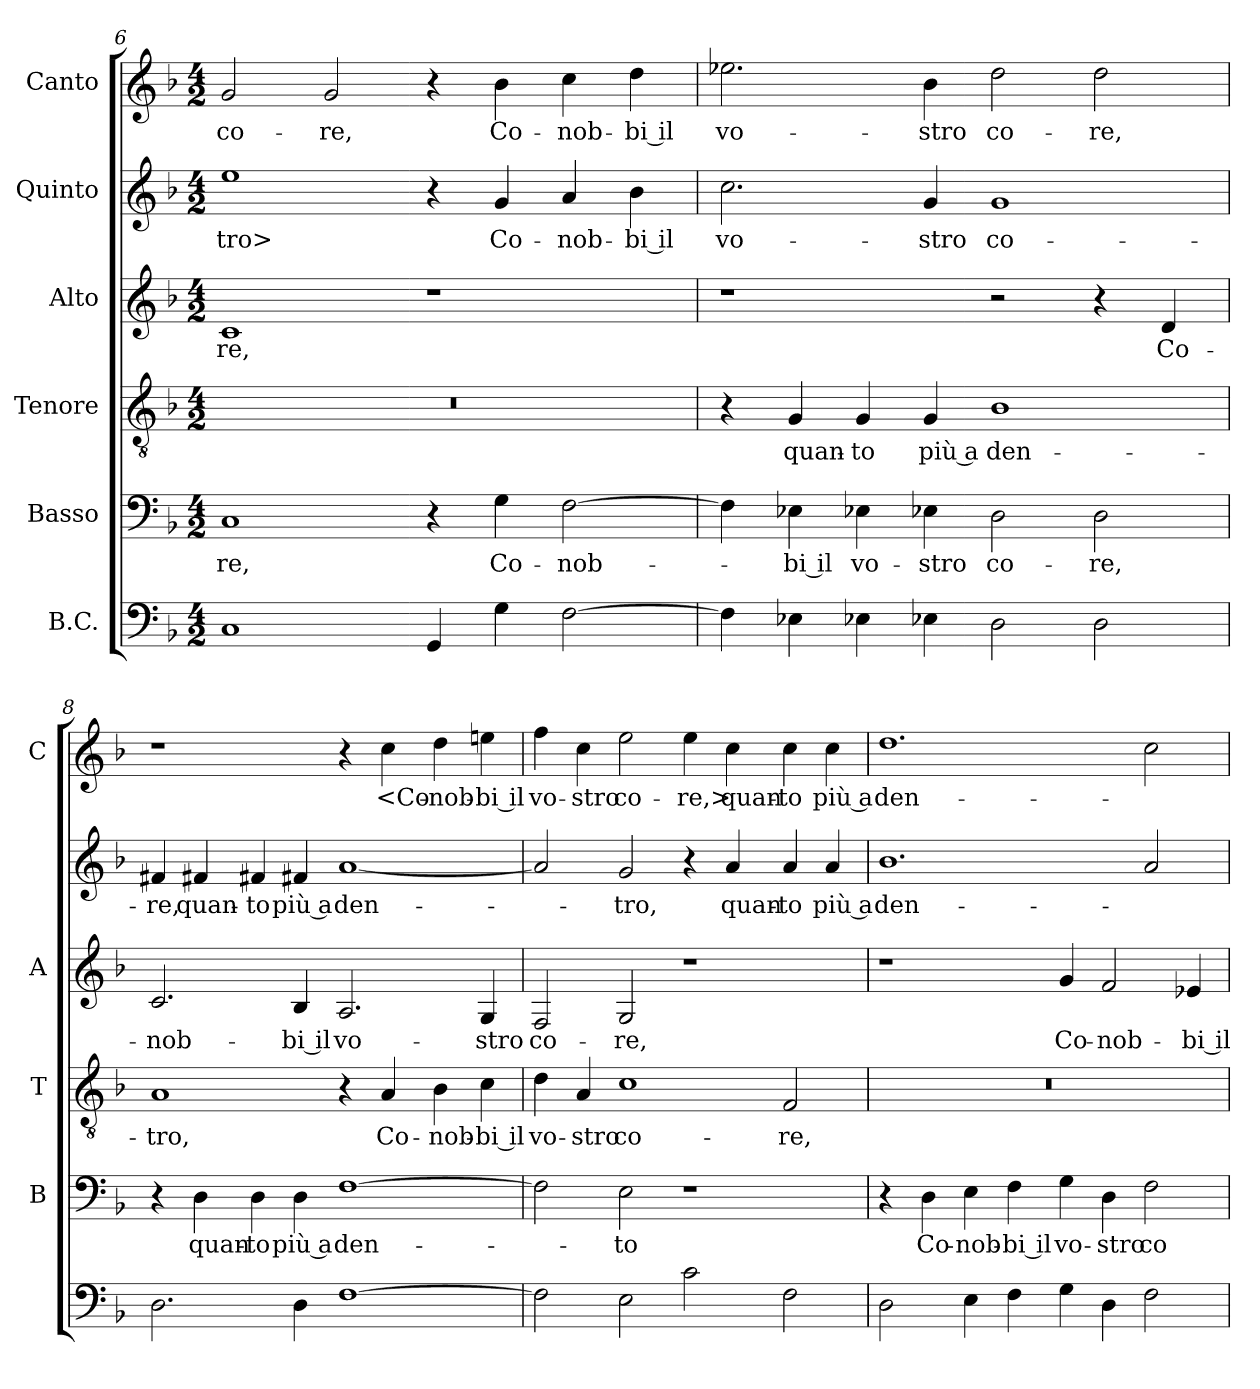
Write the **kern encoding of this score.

**kern	**kern	**text	**kern	**text	**kern	**text	**kern	**text	**kern	**text
*part6	*part5	*part5	*part4	*part4	*part3	*part3	*part2	*part2	*part1	*part1
*staff6	*staff5	*staff5	*staff4	*staff4	*staff3	*staff3	*staff2	*staff2	*staff1	*staff1
*I"B.C.	*I"Basso	*	*I"Tenore	*	*I"Alto	*	*I"Quinto	*	*I"Canto	*
*	*I'B	*	*I'T	*	*I'A	*	*	*	*I'C	*
*clefF4	*clefF4	*	*clefGv2	*	*clefG2	*	*clefG2	*	*clefG2	*
*k[b-]	*k[b-]	*	*k[b-]	*	*k[b-]	*	*k[b-]	*	*k[b-]	*
*M4/2	*M4/2	*	*M4/2	*	*M4/2	*	*M4/2	*	*M4/2	*
=6	=6	=6	=6	=6	=6	=6	=6	=6	=6	=6
1C	1C	-re,	0r	.	1c	-re,	1ee	-tro>	2g	co-
.	.	.	.	.	.	.	.	.	2g	-re,
4GG	4r	.	.	.	1r	.	4r	.	4r	.
4G	4G	Co-	.	.	.	.	4g	Co-	4b-	Co-
[2F	[2F	-nob-	.	.	.	.	4a	-nob-	4cc	-nob-
.	.	.	.	.	.	.	4b-	-bi il	4dd	-bi il
=7	=7	=7	=7	=7	=7	=7	=7	=7	=7	=7
4F]	4F]	.	4r	.	1r	.	2.cc	vo-	2.ee-X	vo-
4E-X	4E-X	-bi il	4G	quan-	.	.	.	.	.	.
4E-X	4E-X	vo-	4G	-to	.	.	.	.	.	.
4E-X	4E-X	-stro	4G	più a	.	.	4g	-stro	4b-	-stro
2D	2D	co-	1B-	den-	2r	.	1g	co-	2dd	co-
2D	2D	-re,	.	.	4r	.	.	.	2dd	-re,
.	.	.	.	.	4d	Co-	.	.	.	.
=8	=8	=8	=8	=8	=8	=8	=8	=8	=8	=8
2.D	4r	.	1A	-tro,	2.c	-nob-	4f#X	-re,	1r	.
.	4D	quan-	.	.	.	.	4f#X	quan-	.	.
.	4D	-to	.	.	.	.	4f#X	-to	.	.
4D	4D	più a	.	.	4B-	-bi il	4f#X	più a	.	.
[1F	[1F	den-	4r	.	2.A	vo-	[1a	den-	4r	.
.	.	.	4A	Co-	.	.	.	.	4cc	<Co-
.	.	.	4B-	-nob-	.	.	.	.	4dd	-nob-
.	.	.	4c	-bi il	4G	-stro	.	.	4een	-bi il
=9	=9	=9	=9	=9	=9	=9	=9	=9	=9	=9
2F]	2F]	.	4d	vo-	2F	co-	2a]	.	4ff	vo-
.	.	.	4A	-stro	.	.	.	.	4cc	-stro
2E	2E	-to	1c	co-	2G	-re,	2g	-tro,	2ee	co-
2c	1r	.	.	.	1r	.	4r	.	4ee	-re,>
.	.	.	.	.	.	.	4a	quan-	4cc	quan-
2F	.	.	2F	-re,	.	.	4a	-to	4cc	-to
.	.	.	.	.	.	.	4a	più a	4cc	più a
=10	=10	=10	=10	=10	=10	=10	=10	=10	=10	=10
2D	4r	.	0r	.	1r	.	1.b-	den-	1.dd	den-
.	4D	Co-	.	.	.	.	.	.	.	.
4E	4E	-nob-	.	.	.	.	.	.	.	.
4F	4F	-bi il	.	.	.	.	.	.	.	.
4G	4G	vo-	.	.	4g	Co-	.	.	.	.
4D	4D	-stro	.	.	2f	-nob-	.	.	.	.
2F	2F	co-	.	.	.	.	2a	.	2cc	.
.	.	.	.	.	4e-X	-bi il	.	.	.	.
=	=	=	=	=	=	=	=	=	=	=
*-	*-	*-	*-	*-	*-	*-	*-	*-	*-	*-
